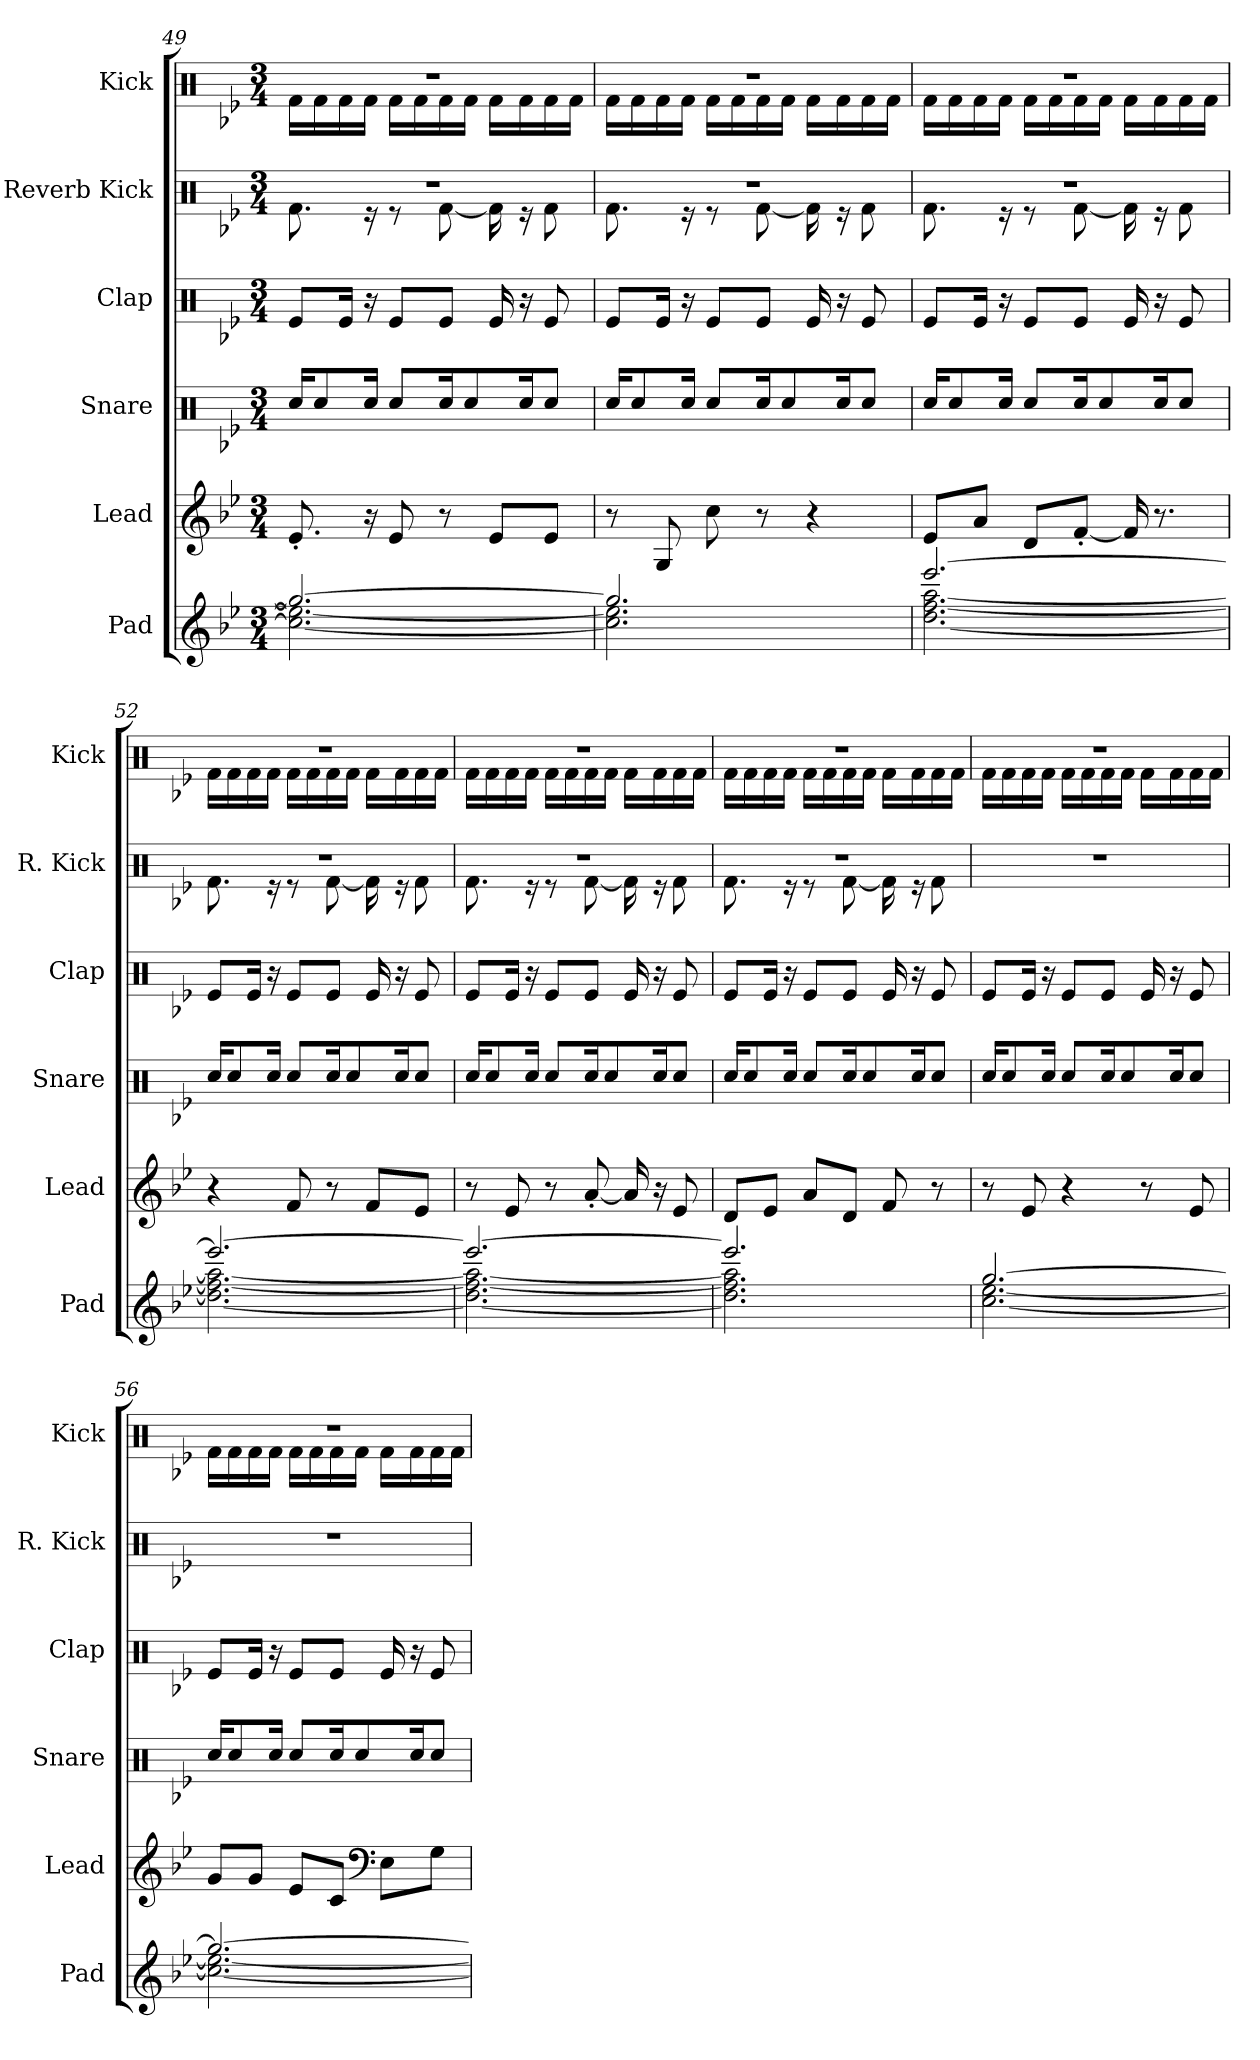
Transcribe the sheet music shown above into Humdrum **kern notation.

**kern	**kern	**kern	**kern	**kern	**kern
*part6	*part5	*part4	*part3	*part2	*part1
*staff6	*staff5	*staff4	*staff3	*staff2	*staff1
*I"Pad	*I"Lead	*I"Snare	*I"Clap	*I"Reverb Kick	*I"Kick
*I'Pad	*I'Lead	*I'Snare	*I'Clap	*I'R. Kick	*I'Kick
*clefG2	*clefG2	*clefX	*clefX	*clefX	*clefX
*k[b-e-]	*k[b-e-]	*k[b-e-]	*k[b-e-]	*k[b-e-]	*k[b-e-]
*M3/4	*M3/4	*M3/4	*M3/4	*M3/4	*M3/4
=49	=49	=49	=49	=49	=49
*^	*	*	*	*^	*^
2.gg/_	2.cc\_ 2.ee-\_	8.e-'/	16Rcc/KL	8Re/L	2.r	8.Rf\	2.r	16Rf\LL
.	.	.	8Rcc/	.	.	.	.	16Rf\
.	.	.	.	16Re/Jk	.	.	.	16Rf\
.	.	16r	16Rcc/Jk	16r	.	16r	.	16Rf\JJ
.	.	8e-/	8Rcc/L	8Re/L	.	8r	.	16Rf\LL
.	.	.	.	.	.	.	.	16Rf\
.	.	8r	16Rcc/K	8Re/J	.	[8Rf\	.	16Rf\
.	.	.	8Rcc/	.	.	.	.	16Rf\JJ
.	.	8e-/L	.	16Re/	.	16Rf\]	.	16Rf\LL
.	.	.	16Rcc/K	16r	.	16r	.	16Rf\
.	.	8e-/J	8Rcc/J	8Re/	.	8Rf\	.	16Rf\
.	.	.	.	.	.	.	.	16Rf\JJ
!!LO:PB:g=z	!!
=50	=50	=50	=50	=50	=50	=50	=50	=50
2.gg/]	2.cc\] 2.ee-\]	8r	16Rcc/KL	8Re/L	2.r	8.Rf\	2.r	16Rf\LL
.	.	.	8Rcc/	.	.	.	.	16Rf\
.	.	8G/	.	16Re/Jk	.	.	.	16Rf\
.	.	.	16Rcc/Jk	16r	.	16r	.	16Rf\JJ
.	.	8cc\	8Rcc/L	8Re/L	.	8r	.	16Rf\LL
.	.	.	.	.	.	.	.	16Rf\
.	.	8r	16Rcc/K	8Re/J	.	[8Rf\	.	16Rf\
.	.	.	8Rcc/	.	.	.	.	16Rf\JJ
.	.	4r	.	16Re/	.	16Rf\]	.	16Rf\LL
.	.	.	16Rcc/K	16r	.	16r	.	16Rf\
.	.	.	8Rcc/J	8Re/	.	8Rf\	.	16Rf\
.	.	.	.	.	.	.	.	16Rf\JJ
=51	=51	=51	=51	=51	=51	=51	=51	=51
[2.eee-/	[2.dd\ [2.ff\ [2.aa\	8e-/L	16Rcc/KL	8Re/L	2.r	8.Rf\	2.r	16Rf\LL
.	.	.	8Rcc/	.	.	.	.	16Rf\
.	.	8a/J	.	16Re/Jk	.	.	.	16Rf\
.	.	.	16Rcc/Jk	16r	.	16r	.	16Rf\JJ
.	.	8d/L	8Rcc/L	8Re/L	.	8r	.	16Rf\LL
.	.	.	.	.	.	.	.	16Rf\
.	.	[8f'/J	16Rcc/K	8Re/J	.	[8Rf\	.	16Rf\
.	.	.	8Rcc/	.	.	.	.	16Rf\JJ
.	.	16f/]	.	16Re/	.	16Rf\]	.	16Rf\LL
.	.	8.r	16Rcc/K	16r	.	16r	.	16Rf\
.	.	.	8Rcc/J	8Re/	.	8Rf\	.	16Rf\
.	.	.	.	.	.	.	.	16Rf\JJ
=52	=52	=52	=52	=52	=52	=52	=52	=52
2.eee-/_	2.dd\_ 2.ff\_ 2.aa\_	4r	16Rcc/KL	8Re/L	2.r	8.Rf\	2.r	16Rf\LL
.	.	.	8Rcc/	.	.	.	.	16Rf\
.	.	.	.	16Re/Jk	.	.	.	16Rf\
.	.	.	16Rcc/Jk	16r	.	16r	.	16Rf\JJ
.	.	8f/	8Rcc/L	8Re/L	.	8r	.	16Rf\LL
.	.	.	.	.	.	.	.	16Rf\
.	.	8r	16Rcc/K	8Re/J	.	[8Rf\	.	16Rf\
.	.	.	8Rcc/	.	.	.	.	16Rf\JJ
.	.	8f/L	.	16Re/	.	16Rf\]	.	16Rf\LL
.	.	.	16Rcc/K	16r	.	16r	.	16Rf\
.	.	8e-/J	8Rcc/J	8Re/	.	8Rf\	.	16Rf\
.	.	.	.	.	.	.	.	16Rf\JJ
!!LO:LB:g=z	!!
=53	=53	=53	=53	=53	=53	=53	=53	=53
2.eee-/_	2.dd\_ 2.ff\_ 2.aa\_	8r	16Rcc/KL	8Re/L	2.r	8.Rf\	2.r	16Rf\LL
.	.	.	8Rcc/	.	.	.	.	16Rf\
.	.	8e-/	.	16Re/Jk	.	.	.	16Rf\
.	.	.	16Rcc/Jk	16r	.	16r	.	16Rf\JJ
.	.	8r	8Rcc/L	8Re/L	.	8r	.	16Rf\LL
.	.	.	.	.	.	.	.	16Rf\
.	.	[8a'/	16Rcc/K	8Re/J	.	[8Rf\	.	16Rf\
.	.	.	8Rcc/	.	.	.	.	16Rf\JJ
.	.	16a/]	.	16Re/	.	16Rf\]	.	16Rf\LL
.	.	16r	16Rcc/K	16r	.	16r	.	16Rf\
.	.	8e-/	8Rcc/J	8Re/	.	8Rf\	.	16Rf\
.	.	.	.	.	.	.	.	16Rf\JJ
=54	=54	=54	=54	=54	=54	=54	=54	=54
2.eee-/]	2.dd\] 2.ff\] 2.aa\]	8d/L	16Rcc/KL	8Re/L	2.r	8.Rf\	2.r	16Rf\LL
.	.	.	8Rcc/	.	.	.	.	16Rf\
.	.	8e-/J	.	16Re/Jk	.	.	.	16Rf\
.	.	.	16Rcc/Jk	16r	.	16r	.	16Rf\JJ
.	.	8a/L	8Rcc/L	8Re/L	.	8r	.	16Rf\LL
.	.	.	.	.	.	.	.	16Rf\
.	.	8d/J	16Rcc/K	8Re/J	.	[8Rf\	.	16Rf\
.	.	.	8Rcc/	.	.	.	.	16Rf\JJ
.	.	8f/	.	16Re/	.	16Rf\]	.	16Rf\LL
.	.	.	16Rcc/K	16r	.	16r	.	16Rf\
.	.	8r	8Rcc/J	8Re/	.	8Rf\	.	16Rf\
.	.	.	.	.	.	.	.	16Rf\JJ
*	*	*	*	*	*v	*v	*	*
=55	=55	=55	=55	=55	=55	=55	=55
[2.gg/	[2.cc\ [2.ee-\	8r	16Rcc/KL	8Re/L	2.r	2.r	16Rf\LL
.	.	.	8Rcc/	.	.	.	16Rf\
.	.	8e-/	.	16Re/Jk	.	.	16Rf\
.	.	.	16Rcc/Jk	16r	.	.	16Rf\JJ
.	.	4r	8Rcc/L	8Re/L	.	.	16Rf\LL
.	.	.	.	.	.	.	16Rf\
.	.	.	16Rcc/K	8Re/J	.	.	16Rf\
.	.	.	8Rcc/	.	.	.	16Rf\JJ
.	.	8r	.	16Re/	.	.	16Rf\LL
.	.	.	16Rcc/K	16r	.	.	16Rf\
.	.	8e-/	8Rcc/J	8Re/	.	.	16Rf\
.	.	.	.	.	.	.	16Rf\JJ
!!LO:PB:g=z	!!
=56	=56	=56	=56	=56	=56	=56	=56
2.gg/_	2.cc\_ 2.ee-\_	8g/L	16Rcc/KL	8Re/L	2.r	2.r	16Rf\LL
.	.	.	8Rcc/	.	.	.	16Rf\
.	.	8g/J	.	16Re/Jk	.	.	16Rf\
.	.	.	16Rcc/Jk	16r	.	.	16Rf\JJ
.	.	8e-/L	8Rcc/L	8Re/L	.	.	16Rf\LL
.	.	.	.	.	.	.	16Rf\
.	.	8c/J	16Rcc/K	8Re/J	.	.	16Rf\
.	.	.	8Rcc/	.	.	.	16Rf\JJ
*	*	*clefF4	*	*	*	*	*
.	.	8E-\L	.	16Re/	.	.	16Rf\LL
.	.	.	16Rcc/K	16r	.	.	16Rf\
.	.	8G\J	8Rcc/J	8Re/	.	.	16Rf\
.	.	.	.	.	.	.	16Rf\JJ
*v	*v	*	*	*	*	*v	*v
=	=	=	=	=	=
*-	*-	*-	*-	*-	*-
